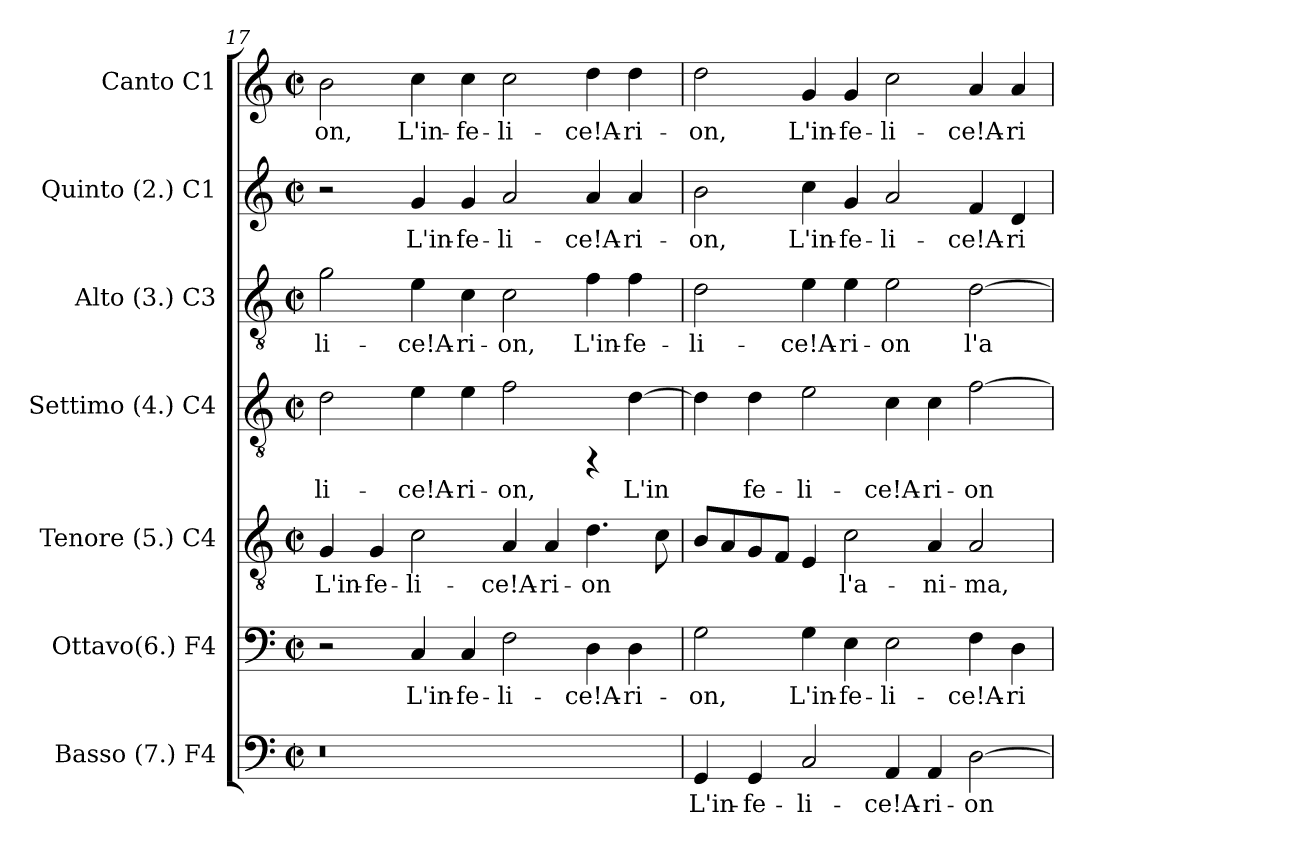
**kern	**text	**kern	**text	**kern	**text	**kern	**text	**kern	**text	**kern	**text	**kern	**text
*part7	*part7	*part6	*part6	*part5	*part5	*part4	*part4	*part3	*part3	*part2	*part2	*part1	*part1
*staff7	*staff7	*staff6	*staff6	*staff5	*staff5	*staff4	*staff4	*staff3	*staff3	*staff2	*staff2	*staff1	*staff1
*I"Basso (7.)  F4	*	*I"Ottavo(6.)  F4	*	*I"Tenore (5.)  C4	*	*I"Settimo (4.)  C4	*	*I"Alto (3.)  C3	*	*I"Quinto (2.)  C1	*	*I"Canto  C1	*
*	*	*	*	*I'T	*	*	*	*I'A	*	*	*	*I'C	*
*clefF4	*	*clefF4	*	*clefGv2	*	*clefGv2	*	*clefGv2	*	*clefG2	*	*clefG2	*
*k[]	*	*k[]	*	*k[]	*	*k[]	*	*k[]	*	*k[]	*	*k[]	*
*C:	*	*C:	*	*C:	*	*C:	*	*C:	*	*C:	*	*C:	*
*M2/2	*	*M2/2	*	*M2/2	*	*M2/2	*	*M2/2	*	*M2/2	*	*M2/2	*
*met(c|)	*	*met(c|)	*	*met(c|)	*	*met(c|)	*	*met(c|)	*	*met(c|)	*	*met(c|)	*
=17	=17	=17	=17	=17	=17	=17	=17	=17	=17	=17	=17	=17	=17
!	!	!	!	!	!LO:LY:b:cj	!	!LO:LY:b:cj	!	!LO:LY:b:cj	!	!	!	!LO:LY:b:cj
0r	.	2r	.	4G/	L'in-	2d\	-li-	2g\	-li-	2r	.	2b\	-on,
!	!	!	!	!	!LO:LY:b:cj	!	!	!	!	!	!	!	!
.	.	.	.	4G/	-fe-	.	.	.	.	.	.	.	.
!	!	!	!LO:LY:b:cj	!	!LO:LY:b:cj	!	!LO:LY:b:cj	!	!LO:LY:b:cj	!	!LO:LY:b:cj	!	!LO:LY:b:cj
.	.	4C/	L'in-	2c\	-li-	4e\	-ce!A-	4e\	-ce!A-	4g/	L'in-	4cc\	L'in-
!	!	!	!LO:LY:b:cj	!	!	!	!LO:LY:b:cj	!	!LO:LY:b:cj	!	!LO:LY:b:cj	!	!LO:LY:b:cj
.	.	4C/	-fe-	.	.	4e\	-ri-	4c\	-ri-	4g/	-fe-	4cc\	-fe-
!	!	!	!LO:LY:b:cj	!	!LO:LY:b:cj	!	!LO:LY:b:cj	!	!LO:LY:b:cj	!	!LO:LY:b:cj	!	!LO:LY:b:cj
.	.	2F\	-li-	4A/	-ce!A-	2f\	-on,	2c\	-on,	2a/	-li-	2cc\	-li-
!	!	!	!	!	!LO:LY:b:cj	!	!	!	!	!	!	!	!
.	.	.	.	4A/	-ri-	.	.	.	.	.	.	.	.
!	!	!	!LO:LY:b:cj	!	!LO:LY:b:cj	!	!	!	!LO:LY:b:cj	!	!LO:LY:b:cj	!	!LO:LY:b:cj
.	.	4D\	-ce!A-	4.d\	-on	4rFF	.	4f\	L'in-	4a/	-ce!A-	4dd\	-ce!A-
!	!	!	!LO:LY:b:cj	!	!	!	!LO:LY:b:cj	!	!LO:LY:b:cj	!	!LO:LY:b:cj	!	!LO:LY:b:cj
.	.	4D\	-ri-	.	.	[>4d\	L'in-	4f\	-fe-	4a/	-ri-	4dd\	-ri-
!	!	!	!	!	!LO:LY:b:cj	!	!	!	!	!	!	!	!
.	.	.	.	8c\	.	.	.	.	.	.	.	.	.
=18	=18	=18	=18	=18	=18	=18	=18	=18	=18	=18	=18	=18	=18
!	!LO:LY:b:cj	!	!LO:LY:b:cj	!	!LO:LY:b:cj	!	!LO:LY:b:cj	!	!LO:LY:b:cj	!	!LO:LY:b:cj	!	!LO:LY:b:cj
4GG/	L'in-	2G\	-on,	8B/L	.	4d\]	--	2d\	-li-	2b\	-on,	2dd\	-on,
!	!	!	!	!	!LO:LY:b:cj	!	!	!	!	!	!	!	!
.	.	.	.	8A/	.	.	.	.	.	.	.	.	.
!	!LO:LY:b:cj	!	!	!	!LO:LY:b:cj	!	!LO:LY:b:cj	!	!	!	!	!	!
4GG/	-fe-	.	.	8G/	.	4d\	-fe-	.	.	.	.	.	.
!	!	!	!	!	!LO:LY:b:cj	!	!	!	!	!	!	!	!
.	.	.	.	8F/J	.	.	.	.	.	.	.	.	.
!	!LO:LY:b:cj	!	!LO:LY:b:cj	!	!LO:LY:b:cj	!	!LO:LY:b:cj	!	!LO:LY:b:cj	!	!LO:LY:b:cj	!	!LO:LY:b:cj
2C/	-li-	4G\	L'in-	4E/	.	2e\	-li-	4e\	-ce!A-	4cc\	L'in-	4g/	L'in-
!	!	!	!LO:LY:b:cj	!	!LO:LY:b:cj	!	!	!	!LO:LY:b:cj	!	!LO:LY:b:cj	!	!LO:LY:b:cj
.	.	4E\	-fe-	2c\	l'a-	.	.	4e\	-ri-	4g/	-fe-	4g/	-fe-
!	!LO:LY:b:cj	!	!LO:LY:b:cj	!	!	!	!LO:LY:b:cj	!	!LO:LY:b:cj	!	!LO:LY:b:cj	!	!LO:LY:b:cj
4AA/	-ce!A-	2E\	-li-	.	.	4c\	-ce!A-	2e\	-on	2a/	-li-	2cc\	-li-
!	!LO:LY:b:cj	!	!	!	!LO:LY:b:cj	!	!LO:LY:b:cj	!	!	!	!	!	!
4AA/	-ri-	.	.	4A/	-ni-	4c\	-ri-	.	.	.	.	.	.
!	!LO:LY:b:cj	!	!LO:LY:b:cj	!	!LO:LY:b:cj	!	!LO:LY:b:cj	!	!LO:LY:b:cj	!	!LO:LY:b:cj	!	!LO:LY:b:cj
[>2D\	-on	4F\	-ce!A-	2A/	-ma,	[>2f\	-on	[>2d\	l'a-	4f/	-ce!A-	4a/	-ce!A-
!	!	!	!LO:LY:b:cj	!	!	!	!	!	!	!	!LO:LY:b:cj	!	!LO:LY:b:cj
.	.	4D\	-ri-	.	.	.	.	.	.	4d/	-ri-	4a/	-ri-
=	=	=	=	=	=	=	=	=	=	=	=	=	=
*-	*-	*-	*-	*-	*-	*-	*-	*-	*-	*-	*-	*-	*-
